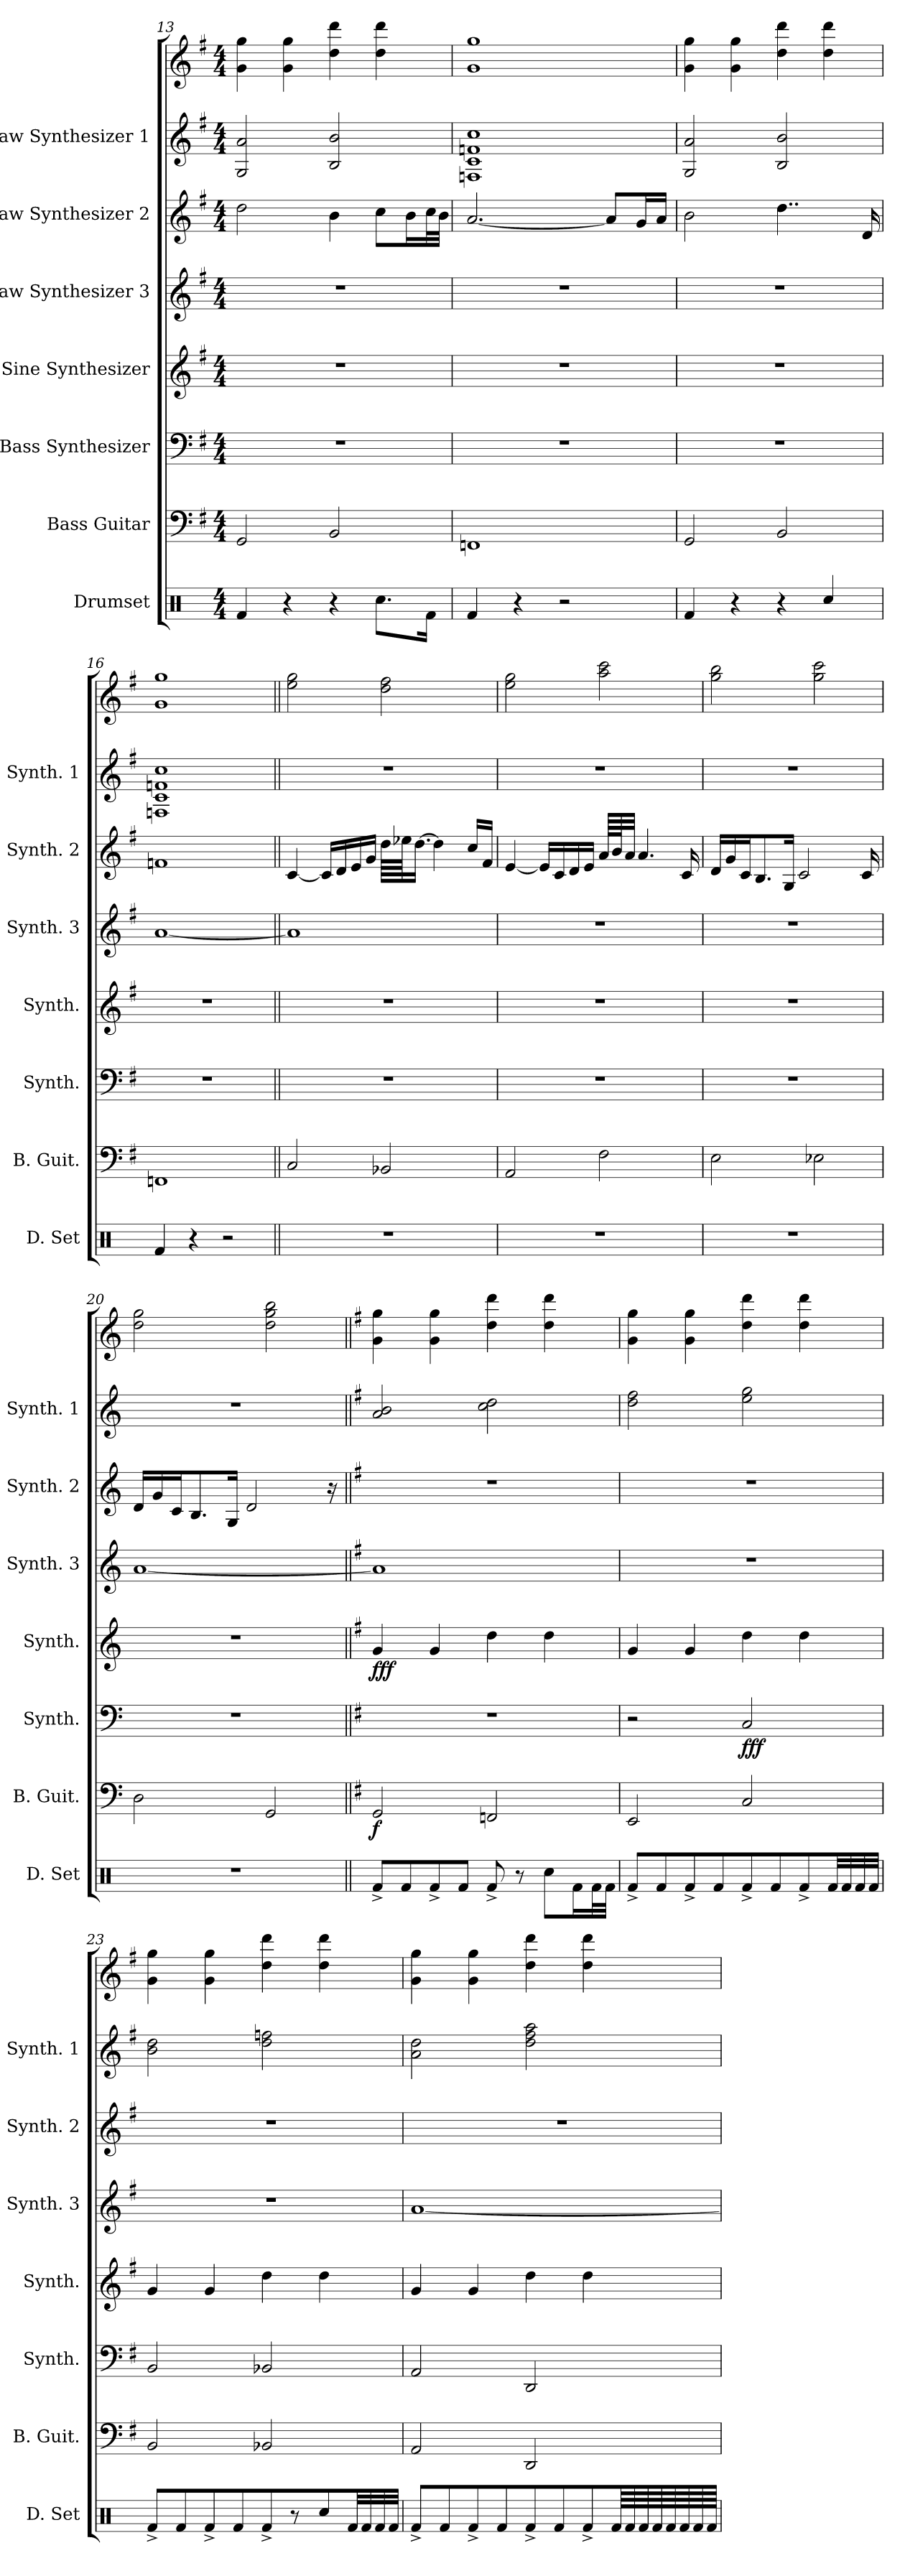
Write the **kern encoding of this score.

**kern	**kern	**dynam	**kern	**dynam	**kern	**dynam	**kern	**kern	**kern	**kern
*part7	*part6	*part6	*part5	*part5	*part4	*part4	*part3	*part2	*part1	*part1
*staff8	*staff7	*staff7	*staff6	*staff6	*staff5	*staff5	*staff4	*staff3	*staff2	*staff1
*I"Drumset	*I"Bass Guitar	*	*I"Bass Synthesizer	*	*I"Sine Synthesizer	*	*I"Saw Synthesizer 3	*I"Saw Synthesizer 2	*I"Saw Synthesizer 1	*
*I'D. Set	*I'B. Guit.	*	*I'Synth.	*	*I'Synth.	*	*I'Synth. 3	*I'Synth. 2	*I'Synth. 1	*
!!LO:PB:g=z
*clefX	*clefF4	*	*clefF4	*	*clefG2	*	*clefG2	*clefG2	*clefG2	*clefG2
*	*ITrd7c12	*	*	*	*	*	*	*	*	*
*k[]	*k[f#]	*	*k[f#]	*	*k[f#]	*	*k[f#]	*k[f#]	*k[f#]	*k[f#]
*M4/4	*M4/4	*	*M4/4	*	*M4/4	*	*M4/4	*M4/4	*M4/4	*M4/4
=13	=13	=13	=13	=13	=13	=13	=13	=13	=13	=13
4Rf/	2GGG/	.	1r	.	1r	.	1r	2dd\	2G/ 2a/	4g\ 4gg\
4r	.	.	.	.	.	.	.	.	.	4g\ 4gg\
4r	2BBB/	.	.	.	.	.	.	4b\	2B/ 2b/	4dd\ 4ddd\
8.Rcc\L	.	.	.	.	.	.	.	8cc\L	.	4dd\ 4ddd\
.	.	.	.	.	.	.	.	16b\L	.	.
16Rf\Jk	.	.	.	.	.	.	.	32cc\L	.	.
.	.	.	.	.	.	.	.	32b\JJJ	.	.
=14	=14	=14	=14	=14	=14	=14	=14	=14	=14	=14
4Rf/	1FFFn	.	1r	.	1r	.	1r	[2.a/	1Fn 1c 1fn 1cc	1g 1gg
4r	.	.	.	.	.	.	.	.	.	.
2r	.	.	.	.	.	.	.	.	.	.
.	.	.	.	.	.	.	.	8a/L]	.	.
.	.	.	.	.	.	.	.	16g/L	.	.
.	.	.	.	.	.	.	.	16a/JJ	.	.
=15	=15	=15	=15	=15	=15	=15	=15	=15	=15	=15
4Rf/	2GGG/	.	1r	.	1r	.	1r	2b\	2G/ 2a/	4g\ 4gg\
4r	.	.	.	.	.	.	.	.	.	4g\ 4gg\
4r	2BBB/	.	.	.	.	.	.	4..dd\	2B/ 2b/	4dd\ 4ddd\
4Rcc/	.	.	.	.	.	.	.	.	.	4dd\ 4ddd\
.	.	.	.	.	.	.	.	16d/	.	.
=16	=16	=16	=16	=16	=16	=16	=16	=16	=16	=16
4Rf/	1FFFn	.	1r	.	1r	.	[1a	1fn	1Fn 1c 1fn 1cc	1g 1gg
4r	.	.	.	.	.	.	.	.	.	.
2r	.	.	.	.	.	.	.	.	.	.
!!LO:LB:g=z
=17||	=17||	=17||	=17||	=17||	=17||	=17||	=17||	=17||	=17||	=17||
*	*k[]	*	*k[]	*	*k[]	*	*k[]	*k[]	*k[]	*k[]
1r	2CC/	.	1r	.	1r	.	1a]	[4c/	1r	2ee\ 2gg\
.	.	.	.	.	.	.	.	16c/LL]	.	.
.	.	.	.	.	.	.	.	16d/	.	.
.	.	.	.	.	.	.	.	16e/	.	.
.	.	.	.	.	.	.	.	16g/JJ	.	.
.	2BBB-X/	.	.	.	.	.	.	64dd\LLLL	.	2dd\ 2ff\
.	.	.	.	.	.	.	.	64ee-X\JJ	.	.
.	.	.	.	.	.	.	.	[16.dd\JJ	.	.
.	.	.	.	.	.	.	.	4dd\]	.	.
.	.	.	.	.	.	.	.	16cc/LL	.	.
.	.	.	.	.	.	.	.	16f/JJ	.	.
=18	=18	=18	=18	=18	=18	=18	=18	=18	=18	=18
1r	2AAA/	.	1r	.	1r	.	1r	[4e/	1r	2ee\ 2gg\
.	.	.	.	.	.	.	.	16e/LL]	.	.
.	.	.	.	.	.	.	.	16c/	.	.
.	.	.	.	.	.	.	.	16d/	.	.
.	.	.	.	.	.	.	.	16e/JJ	.	.
.	2FF\	.	.	.	.	.	.	64a/LLLL	.	2aa\ 2ccc\
.	.	.	.	.	.	.	.	64b/J	.	.
.	.	.	.	.	.	.	.	32a/JJJ	.	.
.	.	.	.	.	.	.	.	4.a/	.	.
.	.	.	.	.	.	.	.	16c/	.	.
=19	=19	=19	=19	=19	=19	=19	=19	=19	=19	=19
1r	2EE\	.	1r	.	1r	.	1r	16d/LL	1r	2gg\ 2bb\
.	.	.	.	.	.	.	.	16g/	.	.
.	.	.	.	.	.	.	.	16c/J	.	.
.	.	.	.	.	.	.	.	8.B/	.	.
.	.	.	.	.	.	.	.	16G/Jk	.	.
.	.	.	.	.	.	.	.	2c/	.	.
.	2EE-X\	.	.	.	.	.	.	.	.	2gg\ 2ccc\
.	.	.	.	.	.	.	.	16c/	.	.
=20	=20	=20	=20	=20	=20	=20	=20	=20	=20	=20
1r	2DD\	.	1r	.	1r	.	[1a	16d/LL	1r	2dd\ 2gg\
.	.	.	.	.	.	.	.	16g/	.	.
.	.	.	.	.	.	.	.	16c/J	.	.
.	.	.	.	.	.	.	.	8.B/	.	.
.	.	.	.	.	.	.	.	16G/Jk	.	.
.	.	.	.	.	.	.	.	2d/	.	.
.	2GGG/	.	.	.	.	.	.	.	.	2dd\ 2gg\ 2bb\
.	.	.	.	.	.	.	.	16r	.	.
!!LO:PB:g=z
=21||	=21||	=21||	=21||	=21||	=21||	=21||	=21||	=21||	=21||	=21||
*	*k[f#]	*	*k[f#]	*	*k[f#]	*	*k[f#]	*k[f#]	*k[f#]	*k[f#]
!	!	!LO:DY:b	!	!	!	!LO:DY:b	!	!	!	!
8Rf^/L	2GGG/	f	1r	.	4g/	fff	1a]	1r	2a/ 2b/	4g\ 4gg\
8Rf/	.	.	.	.	.	.	.	.	.	.
8Rf^/	.	.	.	.	4g/	.	.	.	.	4g\ 4gg\
8Rf/J	.	.	.	.	.	.	.	.	.	.
8Rf^/	2FFFn/	.	.	.	4dd\	.	.	.	2cc\ 2dd\	4dd\ 4ddd\
8r	.	.	.	.	.	.	.	.	.	.
8Rcc\L	.	.	.	.	4dd\	.	.	.	.	4dd\ 4ddd\
16Rf\L	.	.	.	.	.	.	.	.	.	.
32Rf\L	.	.	.	.	.	.	.	.	.	.
32Rf\JJJ	.	.	.	.	.	.	.	.	.	.
=22	=22	=22	=22	=22	=22	=22	=22	=22	=22	=22
8Rf^/L	2EEE/	.	2r	.	4g/	.	1r	1r	2dd\ 2ff#\	4g\ 4gg\
8Rf/	.	.	.	.	.	.	.	.	.	.
8Rf^/	.	.	.	.	4g/	.	.	.	.	4g\ 4gg\
8Rf/J	.	.	.	.	.	.	.	.	.	.
!	!	!	!	!LO:DY:b	!	!	!	!	!	!
8Rf^/L	2CC/	.	2C/	fff	4dd\	.	.	.	2ee\ 2gg\	4dd\ 4ddd\
8Rf/	.	.	.	.	.	.	.	.	.	.
8Rf^/	.	.	.	.	4dd\	.	.	.	.	4dd\ 4ddd\
*tremolo	*	*	*	*	*	*	*	*	*	*
32Rf/	.	.	.	.	.	.	.	.	.	.
32Rf/	.	.	.	.	.	.	.	.	.	.
32Rf/	.	.	.	.	.	.	.	.	.	.
32Rf/JJJ	.	.	.	.	.	.	.	.	.	.
*Xtremolo	*	*	*	*	*	*	*	*	*	*
=23	=23	=23	=23	=23	=23	=23	=23	=23	=23	=23
8Rf^/L	2BBB/	.	2BB/	.	4g/	.	1r	1r	2b\ 2dd\	4g\ 4gg\
8Rf/	.	.	.	.	.	.	.	.	.	.
8Rf^/	.	.	.	.	4g/	.	.	.	.	4g\ 4gg\
8Rf/J	.	.	.	.	.	.	.	.	.	.
8Rf^/	2BBB-X/	.	2BB-X/	.	4dd\	.	.	.	2dd\ 2ffn\	4dd\ 4ddd\
8r	.	.	.	.	.	.	.	.	.	.
8Rcc\L	.	.	.	.	4dd\	.	.	.	.	4dd\ 4ddd\
*tremolo	*	*	*	*	*	*	*	*	*	*
32Rf\	.	.	.	.	.	.	.	.	.	.
32Rf\	.	.	.	.	.	.	.	.	.	.
32Rf\	.	.	.	.	.	.	.	.	.	.
32Rf\JJJ	.	.	.	.	.	.	.	.	.	.
*Xtremolo	*	*	*	*	*	*	*	*	*	*
=24	=24	=24	=24	=24	=24	=24	=24	=24	=24	=24
8Rf^/L	2AAA/	.	2AA/	.	4g/	.	[1a	1r	2a\ 2dd\	4g\ 4gg\
8Rf/	.	.	.	.	.	.	.	.	.	.
8Rf^/	.	.	.	.	4g/	.	.	.	.	4g\ 4gg\
8Rf/J	.	.	.	.	.	.	.	.	.	.
8Rf^/L	2DDD/	.	2DD/	.	4dd\	.	.	.	2dd\ 2ff#\ 2aa\	4dd\ 4ddd\
8Rf/	.	.	.	.	.	.	.	.	.	.
8Rf^/	.	.	.	.	4dd\	.	.	.	.	4dd\ 4ddd\
*tremolo	*	*	*	*	*	*	*	*	*	*
64Rf/	.	.	.	.	.	.	.	.	.	.
64Rf/	.	.	.	.	.	.	.	.	.	.
64Rf/	.	.	.	.	.	.	.	.	.	.
64Rf/	.	.	.	.	.	.	.	.	.	.
64Rf/	.	.	.	.	.	.	.	.	.	.
64Rf/	.	.	.	.	.	.	.	.	.	.
64Rf/	.	.	.	.	.	.	.	.	.	.
64Rf/JJJJ	.	.	.	.	.	.	.	.	.	.
*Xtremolo	*	*	*	*	*	*	*	*	*	*
=	=	=	=	=	=	=	=	=	=	=
*-	*-	*-	*-	*-	*-	*-	*-	*-	*-	*-
